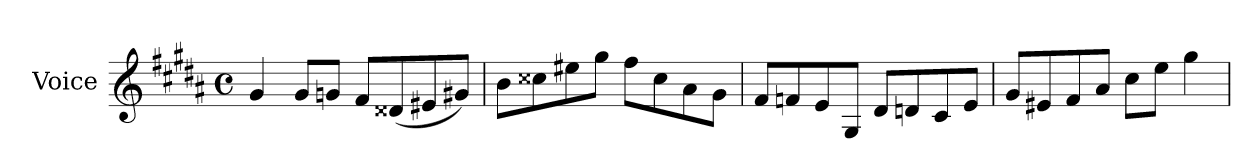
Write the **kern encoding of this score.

**kern
*part1
*staff1
*I"Voice
*I'Voice
*clefG2
*k[f#c#g#d#a#]
*M4/4
*met(c)
=1
4g#/
8g#/L
8gn/J
8f#/L
(>8d##X/
8e#X/
8g#X/J)
=2
8b\L
8cc##X\
8ee#X\
8gg#\J
8ff#\L
8cc##\
8a#\
8g#\J
=3
8f#/L
8fn/
8e/
8G#/J
8d#/L
8dn/
8c#/
8e/J
=4
8g#/L
8e#X/
8f#/
8a#/J
8cc#\L
8ee\J
4gg#\
=
*-
